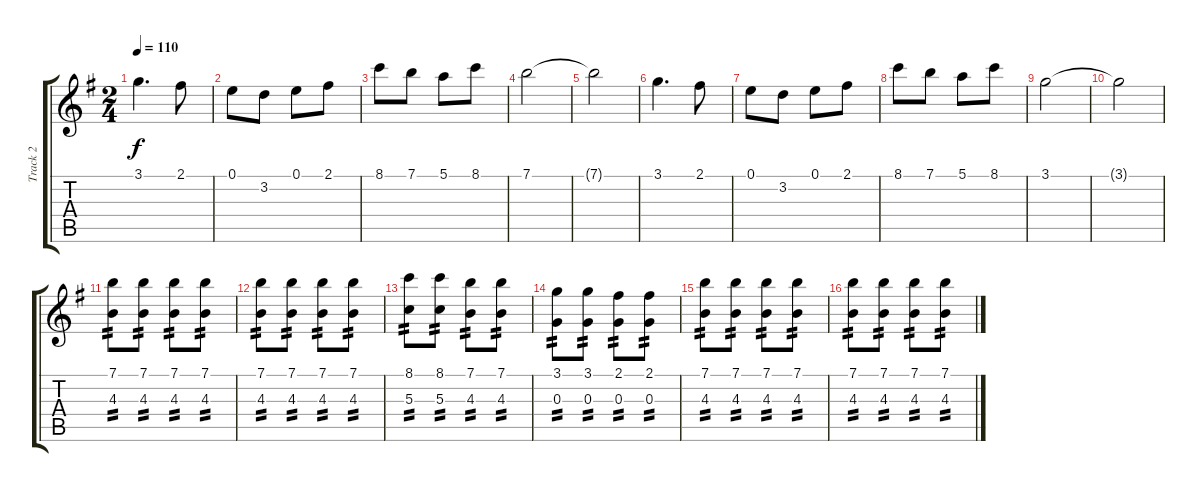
\track ("Track 2" "Track 2") {instrument acousticguitarnylon}
\staff {score tabs}
\tuning (E4 B3 G3 D3 A2 E2) {hide}
\ts (2 4)
\tempo 110
\clef g2
\ks g
3.1.4{d dy f} 2.1.8 |
0.1.8 3.2.8 0.1.8 2.1.8 |
8.1.8 7.1.8 5.1.8 8.1.8 |
7.1.2 |
7.1{t}.2 |
3.1.4{d} 2.1.8 |
0.1.8 3.2.8 0.1.8 2.1.8 |
8.1.8 7.1.8 5.1.8 8.1.8 |
3.1.2 |
3.1{t}.2 |
(7.1 4.3).8{tp 2} (7.1 4.3).8{tp 2} (7.1 4.3).8{tp 2} (7.1 4.3).8{tp 2} |
(7.1 4.3).8{tp 2} (7.1 4.3).8{tp 2} (7.1 4.3).8{tp 2} (7.1 4.3).8{tp 2} |
(8.1 5.3).8{tp 2} (8.1 5.3).8{tp 2} (7.1 4.3).8{tp 2} (7.1 4.3).8{tp 2} |
(3.1 0.3).8{tp 2} (3.1 0.3).8{tp 2} (2.1 0.3).8{tp 2} (2.1 0.3).8{tp 2} |
(7.1 4.3).8{tp 2} (7.1 4.3).8{tp 2} (7.1 4.3).8{tp 2} (7.1 4.3).8{tp 2} |
(7.1 4.3).8{tp 2} (7.1 4.3).8{tp 2} (7.1 4.3).8{tp 2} (7.1 4.3).8{tp 2}
